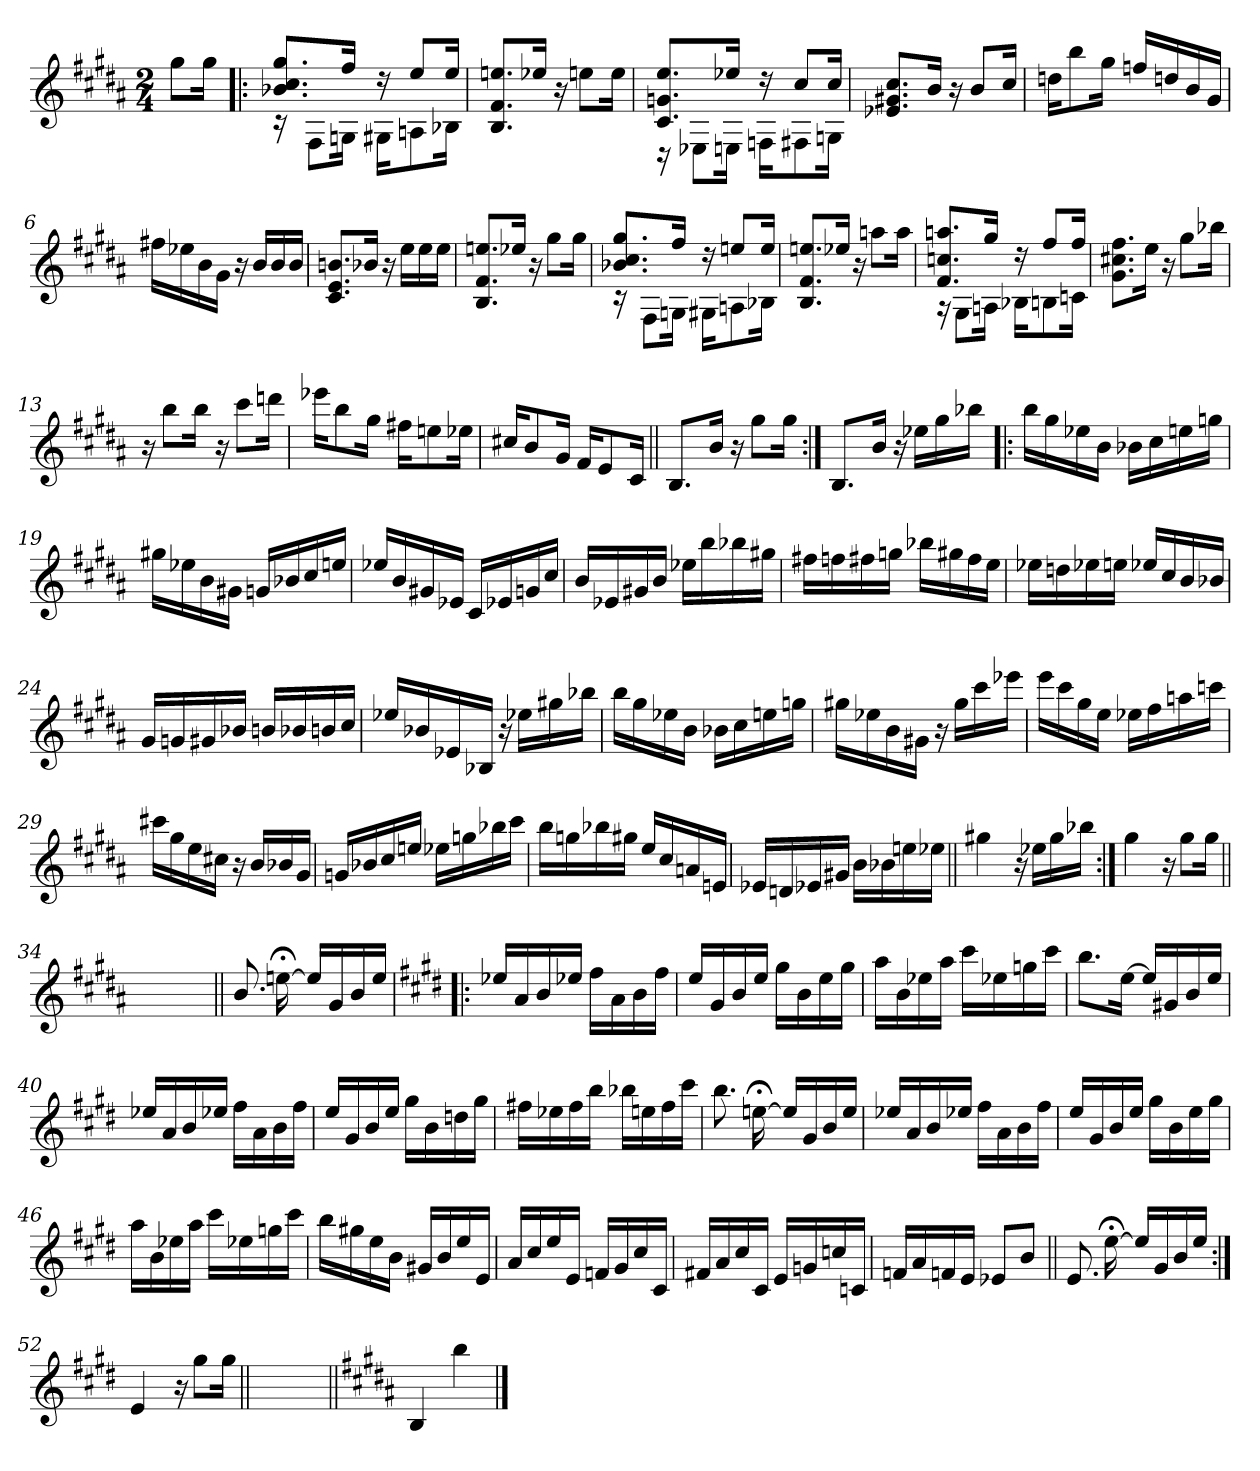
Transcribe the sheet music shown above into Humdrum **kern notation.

**kern
*part1
*staff1
*clefG2
*k[f#c#g#d#a#]
*B:
*M2/4
=
8gg#\L
16gg#\Jk
=1!|:
*^
8.b-X/ 8.cc#/ 8.gg#/L	16rc
.	8F#!\L
16ff#/Jk	16Gn!\Jk
16rdd	16G#X!\KL
8ee/L	8An!\
16ee/Jk	16B-X!\Jk
*v	*v
=2
8.B/ 8.f#/ 8.een/L
16ee-X/Jk
16r
8een\L
16ee\Jk
=3
*^
8.c#/ 8.gn/ 8.ee/L	16rD
.	8E-X!\L
16ee-X/Jk	16En!\Jk
16rdd	16Fn!\KL
8cc#/L	8F#X!\
16cc#/Jk	16Gn!\Jk
*v	*v
=4
8.e-/ 8.g#X/ 8.cc#/L
16b/Jk
16r
8b/L
16cc#/Jk
!!LO:LB:g=z
=5
16ddn\KL
8bb\
16gg#\Jk
16ffn/LL
16ddn/
16b/
16g#/JJ
=6
16ff#X\LL
16ee-X\
16b\
16g#\JJ
16r
16b/LL
16b/
16b/JJ
=7
8.c#/ 8.e/ 8.bn/L
16b-X/Jk
16r
16ee\LL
16ee\
16ee\JJ
=8
8.B/ 8.f#/ 8.een/L
16ee-X/Jk
16r
8gg#\L
16gg#\Jk
!!LO:LB:g=z
=9
*^
8.b-X/ 8.cc#/ 8.gg#/L	16rc
.	8F#!\L
16ff#/Jk	16Gn!\Jk
16rdd	16G#X!\KL
8een/L	8An!\
16ee/Jk	16B-X!\Jk
*v	*v
=10
8.B/ 8.f#/ 8.een/L
16ee-X/Jk
16r
8aan\L
16aa\Jk
=11
*^
8.f#/ 8.ccn/ 8.aan/L	16rA
.	8G#!\L
16gg#/Jk	16An!\Jk
16rdd	16B-X!\KL
8ff#/L	8Bn!\
16ff#/Jk	16cn!\Jk
*v	*v
=12
8.g#\ 8.cc#X\ 8.ff#\L
16ee\Jk
16r
8gg#\L
16bb-X\Jk
!!LO:LB:g=z
=13
16r
8bb\L
16bb\Jk
16r
8ccc#\L
16dddn\Jk
=14
16eee-X\KL
8bb\
16gg#\Jk
16ff#X\KL
8een\
16ee-X\Jk
=15
16cc#X/KL
8b/
16g#/Jk
16f#/KL
8e/
16c#/Jk
=16||
8.B/L
16b/Jk
16r
8gg#\L
16gg#\Jk
!!LO:LB:g=z
=17:|!
8.B/L
16b/Jk
16r
16ee-X\LL
16gg#\
16bb-X\JJ
=18!|:
16bb\LL
16gg#\
16ee-X\
16b\JJ
16b-X\LL
16cc#\
16een\
16ggn\JJ
=19
16gg#X\LL
16ee-X\
16b\
16g#X\JJ
16gn/LL
16b-X/
16cc#/
16een/JJ
=20
16ee-X/LL
16b/
16g#X/
16e-X/JJ
16c#/LL
16e-X/
16gn/
16cc#/JJ
!!LO:LB:g=z
=21
16b/LL
16e-X/
16g#X/
16b/JJ
16ee-X\LL
16bb\
16bb-X\
16gg#X\JJ
=22
16ff#X\LL
16ffn\
16ff#X\
16ggn\JJ
16bb-X\LL
16gg#X\
16ff#\
16ee\JJ
=23
16ee-X\LL
16ddn\
16ee-X\
16een\JJ
16ee-X/LL
16cc#/
16b/
16b-X/JJ
=24
16g#/LL
16gn/
16g#X/
16b-X/JJ
16bn/LL
16b-X/
16bn/
16cc#/JJ
!!LO:LB:g=z
=25
16ee-X/LL
16b-X/
16e-X/
16B-X/JJ
16r
16ee-X\LL
16gg#X\
16bb-X\JJ
=26
16bb\LL
16gg#\
16ee-X\
16b\JJ
16b-X\LL
16cc#\
16een\
16ggn\JJ
=27
16gg#X\LL
16ee-X\
16b\
16g#X\JJ
16r
16gg#\LL
16ccc#\
16eee-X\JJ
=28
16eee\LL
16ccc#\
16gg#\
16ee\JJ
16ee-X\LL
16ff#\
16aan\
16cccn\JJ
!!LO:LB:g=z
=29
16ccc#X\LL
16gg#\
16ee\
16cc#X\JJ
16r
16b/LL
16b-X/
16g#/JJ
=30
16gn/LL
16b-X/
16cc#/
16een/JJ
16ee-X\LL
16ggn\
16bb-X\
16ccc#\JJ
=31
16bb\LL
16ggn\
16bb-X\
16gg#X\JJ
16ee/LL
16cc#/
16an/
16en/JJ
=32
16e-X/LL
16dn/
16e-X/
16g#X/JJ
16b\LL
16b-X\
16een\
16ee-X\JJ
!!LO:LB:g=z
=33||
4gg#X\
16r
16ee-X\LL
16gg#\
16bb-X\JJ
=34:|!
4gg#\
16r
8gg#\L
16gg#\Jk
=34X341||
2ryy
!!LO:LB:g=z
=35||
8.b/
[16een;<\
16ee/LL]
16g#/
16b/
16ee/JJ
=36!|:
*k[f#c#g#d#]
*E:
16ee-X/LL
16a/
16b/
16ee-X/JJ
16ff#\LL
16a\
16b\
16ff#\JJ
=37
16ee/LL
16g#/
16b/
16ee/JJ
16gg#\LL
16b\
16ee\
16gg#\JJ
=38
16aa\LL
16b\
16ee-X\
16aa\JJ
16ccc#\LL
16ee-X\
16ggn\
16ccc#\JJ
!!LO:PB:g=z
=39
8.bb\L
[16ee\Jk
16ee/LL]
16g#X/
16b/
16ee/JJ
=40
16ee-X/LL
16a/
16b/
16ee-X/JJ
16ff#\LL
16a\
16b\
16ff#\JJ
=41
16ee/LL
16g#/
16b/
16ee/JJ
16gg#\LL
16b\
16ddn\
16gg#\JJ
=42
16ff#X\LL
16ee-X\
16ff#\
16bb\JJ
16bb-X\LL
16een\
16ff#\
16ccc#\JJ
!!LO:LB:g=z
=43
8.bb\
[16een;<\
16ee/LL]
16g#/
16b/
16ee/JJ
=44
16ee-X/LL
16a/
16b/
16ee-X/JJ
16ff#\LL
16a\
16b\
16ff#\JJ
=45
16ee/LL
16g#/
16b/
16ee/JJ
16gg#\LL
16b\
16ee\
16gg#\JJ
=46
16aa\LL
16b\
16ee-X\
16aa\JJ
16ccc#\LL
16ee-X\
16ggn\
16ccc#\JJ
!!LO:LB:g=z
=47
16bb\LL
16gg#X\
16ee\
16b\JJ
16g#X/LL
16b/
16ee/
16e/JJ
=48
16a/LL
16cc#/
16ee/
16e/JJ
16fn/LL
16g#/
16cc#/
16c#/JJ
=49
16f#X/LL
16a/
16cc#/
16c#/JJ
16e/LL
16gn/
16ccn/
16cn/JJ
=50
16fn/LL
16a/
16fn/
16e/JJ
8e-X/L
8b/J
!!LO:LB:g=z
=51||
8.e/
[16ee;<\
16ee/LL]
16g#/
16b/
16ee/JJ
=52:|!
4e/
16r
8gg#\L
16gg#\Jk
=53||
2ryy
=54||
*k[f#c#g#d#a#]
*B:
4B/
4bb\
==
*-
